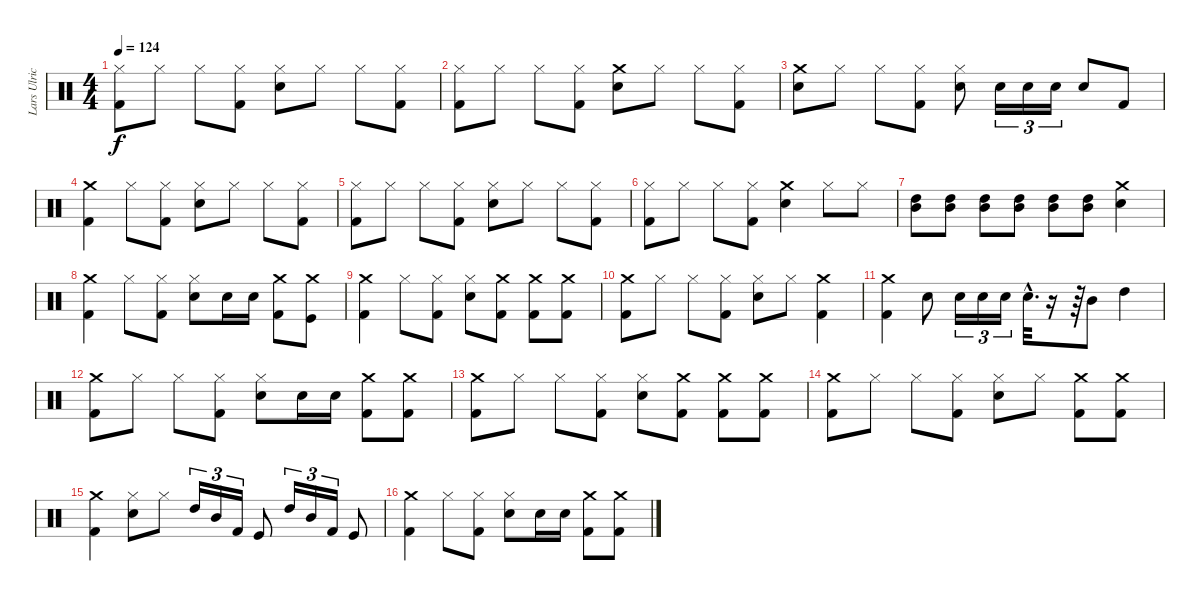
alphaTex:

\track ("Lars Ulrich" "Lars Ulric") {instrument percussion}
\staff {score}
\articulation defaults
\ts (4 4)
\tempo 124
\clef neutral
\ks c
("Hi-Hat (closed)" "Kick (hit) 2").8{dy f} "Hi-Hat (closed)".8 "Hi-Hat (closed)".8 ("Kick (hit) 2" "Hi-Hat (closed)").8 ("Snare (hit) 2" "Hi-Hat (closed)").8 "Hi-Hat (closed)".8 "Hi-Hat (closed)".8 ("Kick (hit) 2" "Hi-Hat (closed)").8 |
("Hi-Hat (closed)" "Kick (hit) 2").8 "Hi-Hat (closed)".8 "Hi-Hat (closed)".8 ("Kick (hit) 2" "Hi-Hat (closed)").8 ("Crash medium (hit)" "Snare (hit) 2").8 "Hi-Hat (closed)".8 "Hi-Hat (closed)".8 ("Kick (hit) 2" "Hi-Hat (closed)").8 |
("Snare (hit) 2" "Crash medium (hit)").8 "Hi-Hat (closed)".8 "Hi-Hat (closed)".8 ("Kick (hit) 2" "Hi-Hat (closed)").8 ("Snare (hit) 2" "Hi-Hat (closed)").8 "Snare (hit) 2".16{tu (3 2)} "Snare (hit) 2".16{tu (3 2)} "Snare (hit) 2".16{tu (3 2)} "Snare (hit) 2".8 "Kick (hit) 2".8 |
("Kick (hit) 2" "Crash medium (hit)").4 "Hi-Hat (closed)".8 ("Kick (hit) 2" "Hi-Hat (closed)").8 ("Snare (hit) 2" "Hi-Hat (closed)").8 "Hi-Hat (closed)".8 "Hi-Hat (closed)".8 ("Kick (hit) 2" "Hi-Hat (closed)").8 |
("Kick (hit) 2" "Hi-Hat (closed)").8 "Hi-Hat (closed)".8 "Hi-Hat (closed)".8 ("Kick (hit) 2" "Hi-Hat (closed)").8 ("Snare (hit) 2" "Hi-Hat (closed)").8 "Hi-Hat (closed)".8 "Hi-Hat (closed)".8 ("Kick (hit) 2" "Hi-Hat (closed)").8 |
("Hi-Hat (closed)" "Kick (hit) 2").8 "Hi-Hat (closed)".8 "Hi-Hat (closed)".8 ("Kick (hit) 2" "Hi-Hat (closed)").8 ("Crash medium (hit)" "Snare (hit) 2").4 "Hi-Hat (closed)".8 "Hi-Hat (closed)".8 |
("High Tom (hit)" "Mid Tom (hit)").8 ("Mid Tom (hit)" "High Tom (hit)").8 ("Mid Tom (hit)" "High Tom (hit)").8 ("Mid Tom (hit)" "High Tom (hit)").8 ("Mid Tom (hit)" "High Tom (hit)").8 ("Mid Tom (hit)" "High Tom (hit)").8 ("Snare (hit) 2" "Crash medium (hit)").4 |
("Crash medium (hit)" "Kick (hit) 2").4 "Hi-Hat (closed)".8 ("Kick (hit) 2" "Hi-Hat (closed)").8 ("Snare (hit) 2" "Hi-Hat (closed)").8 "Snare (hit) 2".16 "Snare (hit) 2".16 ("Crash medium (hit)" "Kick (hit) 2").8 ("Crash medium (hit)" "Kick (hit)").8 |
("Kick (hit) 2" "Crash medium (hit)").4 "Hi-Hat (closed)".8 ("Kick (hit) 2" "Hi-Hat (closed)").8 ("Hi-Hat (closed)" "Snare (hit) 2").8 ("Kick (hit) 2" "Crash medium (hit)").8 ("Kick (hit) 2" "Crash medium (hit)").8 ("Kick (hit) 2" "Crash medium (hit)").8 |
("Kick (hit) 2" "Crash medium (hit)").8 "Hi-Hat (closed)".8 "Hi-Hat (closed)".8 ("Kick (hit) 2" "Hi-Hat (closed)").8 ("Snare (hit) 2" "Hi-Hat (closed)").8 "Hi-Hat (closed)".8 ("Kick (hit) 2" "Crash medium (hit)").4 |
("Kick (hit) 2" "Crash medium (hit)").4 "Snare (hit) 2".8 "Snare (hit) 2".16{tu (3 2)} "Snare (hit) 2".16{tu (3 2)} "Snare (hit) 2".16{tu (3 2)} "Snare (hit) 2"{hac}.32{d} r.16 r.64 "Mid Tom (hit)".8 "High Tom (hit)".4 |
("Kick (hit) 2" "Crash medium (hit)").8 "Hi-Hat (closed)".8 "Hi-Hat (closed)".8 ("Kick (hit) 2" "Hi-Hat (closed)").8 ("Snare (hit) 2" "Hi-Hat (closed)").8 "Snare (hit) 2".16 "Snare (hit) 2".16 ("Kick (hit) 2" "Crash medium (hit)").8 ("Kick (hit) 2" "Crash medium (hit)").8 |
("Kick (hit) 2" "Crash medium (hit)").8 "Hi-Hat (closed)".8 "Hi-Hat (closed)".8 ("Kick (hit) 2" "Hi-Hat (closed)").8 ("Snare (hit) 2" "Hi-Hat (closed)").8 ("Kick (hit) 2" "Crash medium (hit)").8 ("Kick (hit) 2" "Crash medium (hit)").8 ("Kick (hit) 2" "Crash medium (hit)").8 |
("Kick (hit) 2" "Crash medium (hit)").8 "Hi-Hat (closed)".8 "Hi-Hat (closed)".8 ("Kick (hit) 2" "Hi-Hat (closed)").8 ("Snare (hit) 2" "Hi-Hat (closed)").8 "Hi-Hat (closed)".8 ("Kick (hit) 2" "Crash medium (hit)").8 ("Kick (hit) 2" "Crash medium (hit)").8 |
("Kick (hit) 2" "Crash medium (hit)").4 ("Hi-Hat (closed)" "Snare (hit) 2").8 "Hi-Hat (closed)".8 "High Tom (hit)".16{tu (3 2)} "Mid Tom (hit)".16{tu (3 2)} "Kick (hit) 2".16{tu (3 2)} "Kick (hit)".8 "High Tom (hit)".16{tu (3 2)} "Mid Tom (hit)".16{tu (3 2)} "Kick (hit) 2".16{tu (3 2)} "Kick (hit)".8 |
("Kick (hit) 2" "Crash medium (hit)").4 "Hi-Hat (closed)".8 ("Kick (hit) 2" "Hi-Hat (closed)").8 ("Snare (hit) 2" "Hi-Hat (closed)").8 "Snare (hit) 2".16 "Snare (hit) 2".16 ("Crash medium (hit)" "Kick (hit) 2").8 ("Crash medium (hit)" "Kick (hit) 2").8
